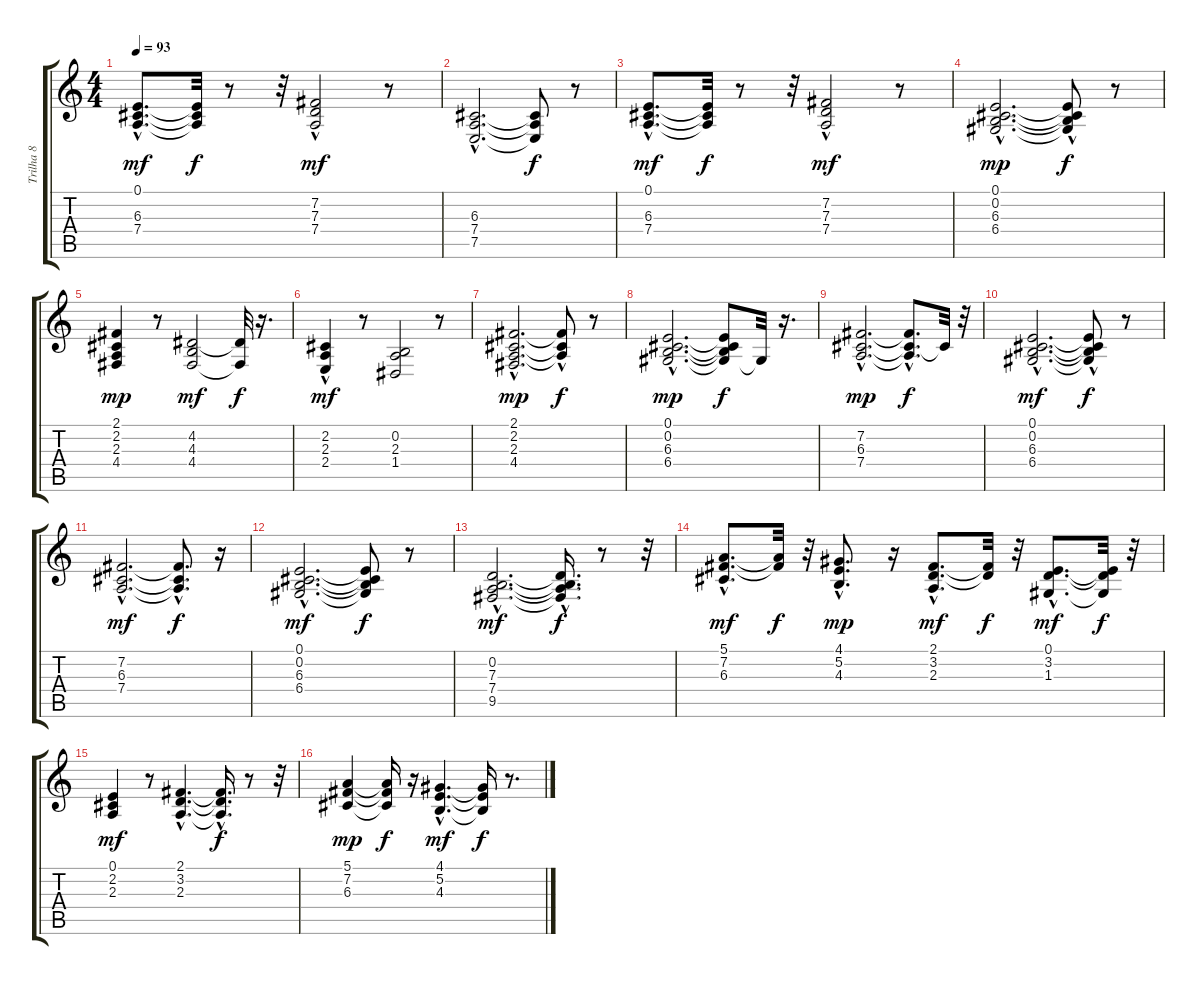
\track ("Trilha 8" "Trilha 8") {instrument fx4atmosphere}
\staff {score tabs}
\tuning (E4 B3 G3 D3 A2 E2) {hide}
\ts (4 4)
\tempo 93
\clef g2
\ks c
(0.1{hac} 6.3{hac} 7.4{hac}).8{d dy mf} (0.1{t} 6.3{t} 7.4{t}).32{dy f} r.8 r.32 (7.2 7.3{hac} 7.4).2{dy mf} r.8 |
(6.3{hac} 7.4{hac} 7.5{hac}).2{d} (6.3{t} 7.4{t} 7.5{t}).8{dy f} r.8 |
(0.1{hac} 6.3{hac} 7.4{hac}).8{d dy mf} (0.1{t} 6.3{t} 7.4{t}).32{dy f} r.8 r.32 (7.2 7.3{hac} 7.4{hac}).2{dy mf} r.8 |
(0.1{hac} 0.2{hac} 6.3{hac} 6.4{hac}).2{d dy mp} (0.1{hac t} 0.2{hac t} 6.3{t} 6.4{hac t}).8{dy f} r.8 |
(2.1 2.2 2.3 4.4).4{dy mp} r.8 (4.2 4.3 4.4).2{dy mf} (4.2{t} 4.4{t}).32{dy f} r.16{d} |
(2.2{hac} 2.3 2.4{hac}).4{dy mf} r.8 (0.2 2.3 1.4).2 r.8 |
(2.1{hac} 2.2{hac} 2.3{hac} 4.4).2{d dy mp} (2.1{hac t} 2.2{t} 2.3{hac t}).8{dy f} r.8 |
(0.1{hac} 0.2{hac} 6.3{hac} 6.4{hac}).2{d dy mp} (0.1{t} 0.2{t} 6.3{t} 6.4{t}).8{dy f} 6.4{t}.32 r.16{d} |
(7.2{hac} 6.3{hac} 7.4{hac}).2{d dy mp} (7.2{t} 6.3{hac t} 7.4{t}).8{d dy f} 6.3{t}.32 r.32 |
(0.1{hac} 0.2{hac} 6.3{hac} 6.4{hac}).2{d dy mf} (0.1{hac t} 0.2{hac t} 6.3{t} 6.4{t}).8{dy f} r.8 |
(7.2{hac} 6.3{hac} 7.4{hac}).2{d dy mf} (7.2{hac t} 6.3{hac t} 7.4{t}).8{d dy f} r.16 |
(0.1{hac} 0.2{hac} 6.3{hac} 6.4{hac}).2{d dy mf} (0.1{t} 0.2{t} 6.3{t} 6.4{t}).8{dy f} r.8 |
(0.2{hac} 7.3{hac} 7.4{hac} 9.5{hac}).2{d dy mf} (0.2{hac t} 7.3{hac t} 7.4{t} 9.5{t}).16{d dy f} r.8 r.32 |
(5.1{hac} 7.2{hac} 6.3{hac}).8{d dy mf} (5.1{t} 7.2{t}).32{dy f} r.32 (4.1{hac} 5.2{hac} 4.3{hac}).8{d dy mp} r.16 (2.1{hac} 3.2{hac} 2.3{hac}).8{d dy mf} (2.1{t} 3.2{t}).32{dy f} r.32 (0.1{hac} 3.2{hac} 1.3{hac}).8{d dy mf} (0.1{t} 3.2{t} 1.3{t}).32{dy f} r.32 |
(0.1 2.2 2.3).4{dy mf} r.8 (2.1{hac} 3.2{hac} 2.3{hac}).4{d} (2.1{hac t} 3.2{hac t} 2.3{t}).16{d dy f} r.8 r.32 |
(5.1 7.2 6.3).4{dy mp} (5.1{t} 7.2{t} 6.3{t}).16{dy f} r.16 (4.1{hac} 5.2{hac} 4.3{hac}).4{d dy mf} (4.1{t} 5.2{t} 4.3{t}).16{dy f} r.8{d}
